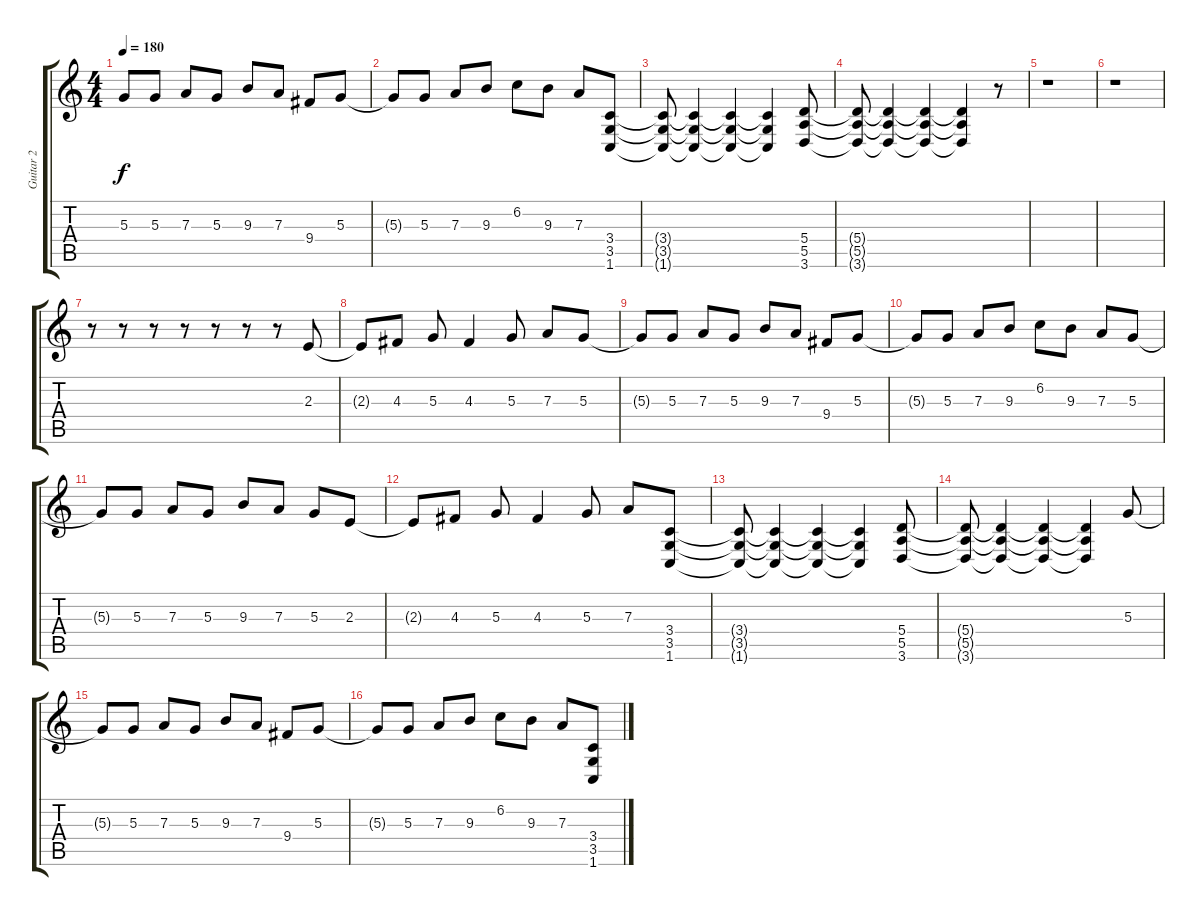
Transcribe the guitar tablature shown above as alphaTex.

\track ("Guitar 2" "Guitar 2") {instrument distortionguitar}
\staff {score tabs}
\tuning (B3 Gb3 D3 A2 E2 B1) {hide}
\ts (4 4)
\tempo 180
\clef g2
\ks c
5.3{t}.8{dy f} 5.3.8 7.3.8 5.3.8 9.3.8 7.3.8 9.4.8 5.3.8 |
5.3{t}.8 5.3.8 7.3.8 9.3.8 6.2.8 9.3.8 7.3.8 (3.4 3.5 1.6).8 |
(3.4{t} 3.5{t} 1.6{t}).8 (3.4{t} 3.5{t} 1.6{t}).4 (3.4{t} 3.5{t} 1.6{t}).4 (3.4{t} 3.5{t} 1.6{t}).4 (5.4 5.5 3.6).8 |
(5.4{t} 5.5{t} 3.6{t}).8 (5.4{t} 5.5{t} 3.6{t}).4 (5.4{t} 5.5{t} 3.6{t}).4 (5.4{t} 5.5{t} 3.6{t}).4 r.8 |
r.1 |
r.1 |
r.8 r.8 r.8 r.8 r.8 r.8 r.8 2.3.8 |
2.3{t}.8 4.3.8 5.3.8 4.3.4 5.3.8 7.3.8 5.3.8 |
5.3{t}.8 5.3.8 7.3.8 5.3.8 9.3.8 7.3.8 9.4.8 5.3.8 |
5.3{t}.8 5.3.8 7.3.8 9.3.8 6.2.8 9.3.8 7.3.8 5.3.8 |
5.3{t}.8 5.3.8 7.3.8 5.3.8 9.3.8 7.3.8 5.3.8 2.3.8 |
2.3{t}.8 4.3.8 5.3.8 4.3.4 5.3.8 7.3.8 (3.4 3.5 1.6).8 |
(3.4{t} 3.5{t} 1.6{t}).8 (3.4{t} 3.5{t} 1.6{t}).4 (3.4{t} 3.5{t} 1.6{t}).4 (3.4{t} 3.5{t} 1.6{t}).4 (5.4 5.5 3.6).8 |
(5.4{t} 5.5{t} 3.6{t}).8 (5.4{t} 5.5{t} 3.6{t}).4 (5.4{t} 5.5{t} 3.6{t}).4 (5.4{t} 5.5{t} 3.6{t}).4 5.3.8 |
5.3{t}.8 5.3.8 7.3.8 5.3.8 9.3.8 7.3.8 9.4.8 5.3.8 |
5.3{t}.8 5.3.8 7.3.8 9.3.8 6.2.8 9.3.8 7.3.8 (3.4 3.5 1.6).8
